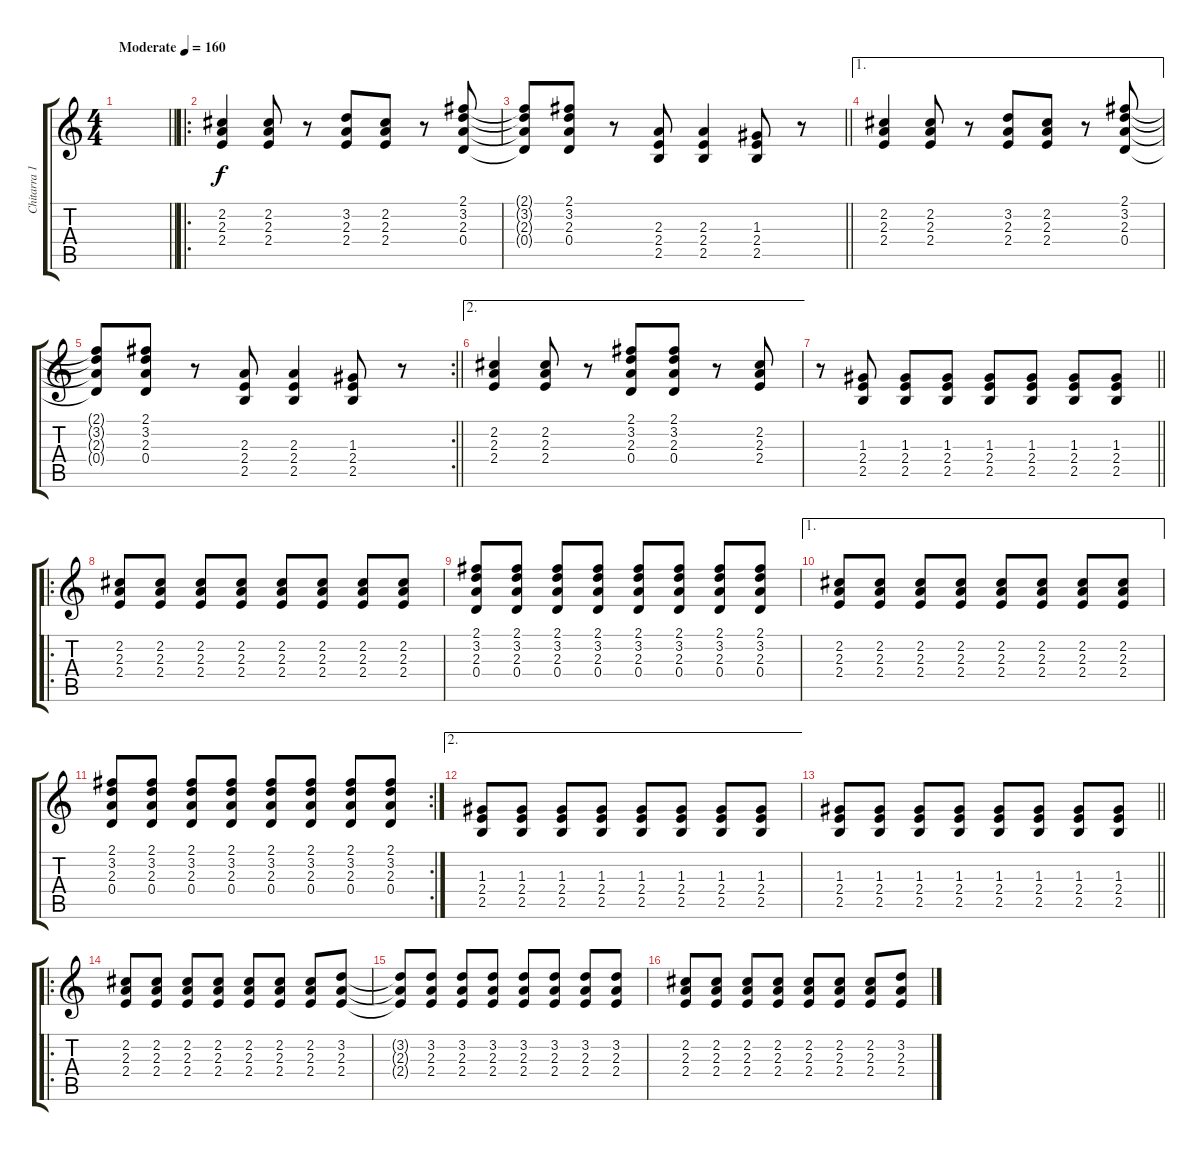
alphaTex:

\track ("Chitarra 1" "Chitarra 1") {instrument overdrivenguitar}
\staff {score tabs}
\tuning (E4 B3 G3 D3 A2 E2) {hide}
\ts (4 4)
\tempo (160 "Moderate")
\clef g2
\barLineRight lightlight
\ks c
|
\ro
(2.2 2.3 2.4).4 (2.2 2.3 2.4).8 r.8 (3.2 2.3 2.4).8 (2.2 2.3 2.4).8 r.8 (2.1 3.2 2.3 0.4).8 |
\barLineRight lightlight
(2.1{t} 3.2{t} 2.3{t} 0.4{t}).8 (2.1 3.2 2.3 0.4).8 r.8 (2.3 2.4 2.5).8 (2.3 2.4 2.5).4 (1.3 2.4 2.5).8 r.8 |
\ae 1
(2.2 2.3 2.4).4 (2.2 2.3 2.4).8 r.8 (3.2 2.3 2.4).8 (2.2 2.3 2.4).8 r.8 (2.1 3.2 2.3 0.4).8 |
\rc 2
\barLineRight lightlight
(2.1{t} 3.2{t} 2.3{t} 0.4{t}).8 (2.1 3.2 2.3 0.4).8 r.8 (2.3 2.4 2.5).8 (2.3 2.4 2.5).4 (1.3 2.4 2.5).8 r.8 |
\ae 2
(2.2 2.3 2.4).4 (2.2 2.3 2.4).8 r.8 (2.1 3.2 2.3 0.4).8 (2.1 3.2 2.3 0.4).8 r.8 (2.2 2.3 2.4).8 |
\barLineRight lightlight
r.8 (1.3 2.4 2.5).8 (1.3 2.4 2.5).8 (1.3 2.4 2.5).8 (1.3 2.4 2.5).8 (1.3 2.4 2.5).8 (1.3 2.4 2.5).8 (1.3 2.4 2.5).8 |
\ro
(2.2 2.3 2.4).8 (2.2 2.3 2.4).8 (2.2 2.3 2.4).8 (2.2 2.3 2.4).8 (2.2 2.3 2.4).8 (2.2 2.3 2.4).8 (2.2 2.3 2.4).8 (2.2 2.3 2.4).8 |
(2.1 3.2 2.3 0.4).8 (2.1 3.2 2.3 0.4).8 (2.1 3.2 2.3 0.4).8 (2.1 3.2 2.3 0.4).8 (2.1 3.2 2.3 0.4).8 (2.1 3.2 2.3 0.4).8 (2.1 3.2 2.3 0.4).8 (2.1 3.2 2.3 0.4).8 |
\ae 1
(2.2 2.3 2.4).8 (2.2 2.3 2.4).8 (2.2 2.3 2.4).8 (2.2 2.3 2.4).8 (2.2 2.3 2.4).8 (2.2 2.3 2.4).8 (2.2 2.3 2.4).8 (2.2 2.3 2.4).8 |
\rc 2
(2.1 3.2 2.3 0.4).8 (2.1 3.2 2.3 0.4).8 (2.1 3.2 2.3 0.4).8 (2.1 3.2 2.3 0.4).8 (2.1 3.2 2.3 0.4).8 (2.1 3.2 2.3 0.4).8 (2.1 3.2 2.3 0.4).8 (2.1 3.2 2.3 0.4).8 |
\ae 2
(1.3 2.4 2.5).8 (1.3 2.4 2.5).8 (1.3 2.4 2.5).8 (1.3 2.4 2.5).8 (1.3 2.4 2.5).8 (1.3 2.4 2.5).8 (1.3 2.4 2.5).8 (1.3 2.4 2.5).8 |
\barLineRight lightlight
(1.3 2.4 2.5).8 (1.3 2.4 2.5).8 (1.3 2.4 2.5).8 (1.3 2.4 2.5).8 (1.3 2.4 2.5).8 (1.3 2.4 2.5).8 (1.3 2.4 2.5).8 (1.3 2.4 2.5).8 |
\ro
(2.2 2.3 2.4).8 (2.2 2.3 2.4).8 (2.2 2.3 2.4).8 (2.2 2.3 2.4).8 (2.2 2.3 2.4).8 (2.2 2.3 2.4).8 (2.2 2.3 2.4).8 (3.2 2.3 2.4).8 |
(3.2{t} 2.3{t} 2.4{t}).8 (3.2 2.3 2.4).8 (3.2 2.3 2.4).8 (3.2 2.3 2.4).8 (3.2 2.3 2.4).8 (3.2 2.3 2.4).8 (3.2 2.3 2.4).8 (3.2 2.3 2.4).8 |
(2.2 2.3 2.4).8 (2.2 2.3 2.4).8 (2.2 2.3 2.4).8 (2.2 2.3 2.4).8 (2.2 2.3 2.4).8 (2.2 2.3 2.4).8 (2.2 2.3 2.4).8 (3.2 2.3 2.4).8
